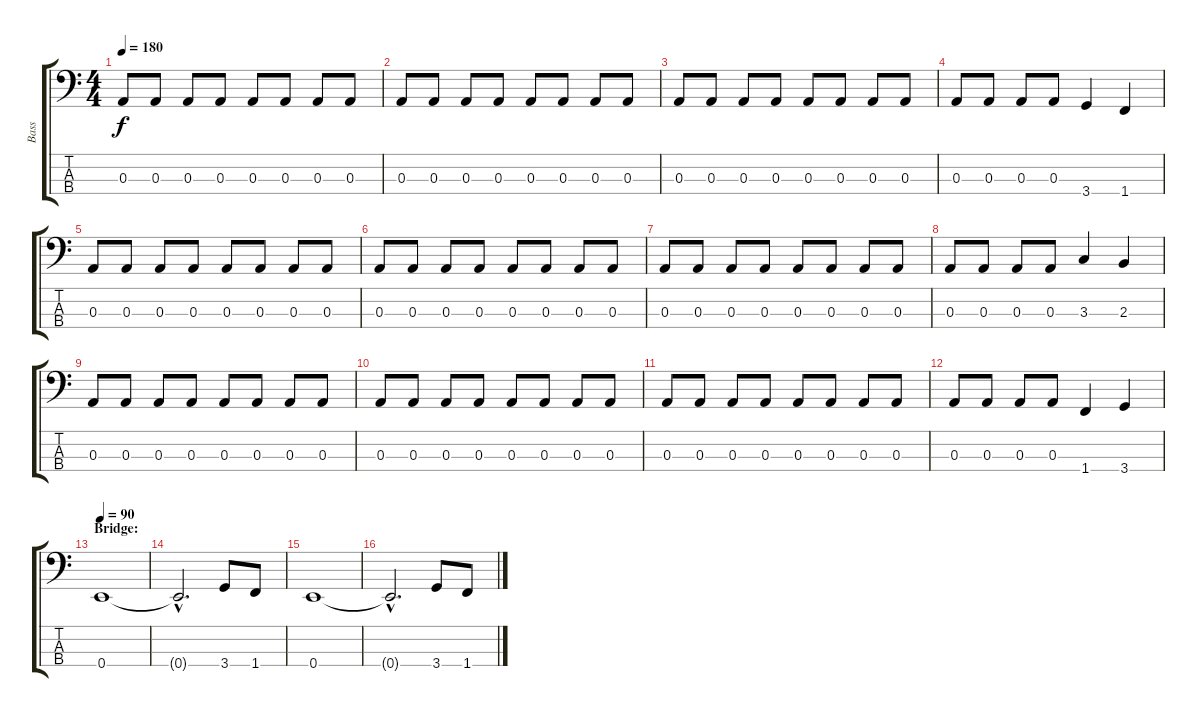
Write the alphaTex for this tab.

\track ("Bass" "Bass") {instrument electricbasspick}
\staff {score tabs}
\tuning (G2 D2 A1 E1) {hide}
\ts (4 4)
\tempo 180
\clef f4
\ks c
0.3.8{dy f} 0.3.8 0.3.8 0.3.8 0.3.8 0.3.8 0.3.8 0.3.8 |
0.3.8 0.3.8 0.3.8 0.3.8 0.3.8 0.3.8 0.3.8 0.3.8 |
0.3.8 0.3.8 0.3.8 0.3.8 0.3.8 0.3.8 0.3.8 0.3.8 |
0.3.8 0.3.8 0.3.8 0.3.8 3.4.4 1.4.4 |
0.3.8 0.3.8 0.3.8 0.3.8 0.3.8 0.3.8 0.3.8 0.3.8 |
0.3.8 0.3.8 0.3.8 0.3.8 0.3.8 0.3.8 0.3.8 0.3.8 |
0.3.8 0.3.8 0.3.8 0.3.8 0.3.8 0.3.8 0.3.8 0.3.8 |
0.3.8 0.3.8 0.3.8 0.3.8 3.3.4 2.3.4 |
0.3.8 0.3.8 0.3.8 0.3.8 0.3.8 0.3.8 0.3.8 0.3.8 |
0.3.8 0.3.8 0.3.8 0.3.8 0.3.8 0.3.8 0.3.8 0.3.8 |
0.3.8 0.3.8 0.3.8 0.3.8 0.3.8 0.3.8 0.3.8 0.3.8 |
0.3.8 0.3.8 0.3.8 0.3.8 1.4.4 3.4.4 |
\section ("" "Bridge:")
\tempo 90
0.4.1 |
0.4{hac t}.2{d} 3.4.8 1.4.8 |
0.4.1 |
0.4{hac t}.2{d} 3.4.8 1.4.8
